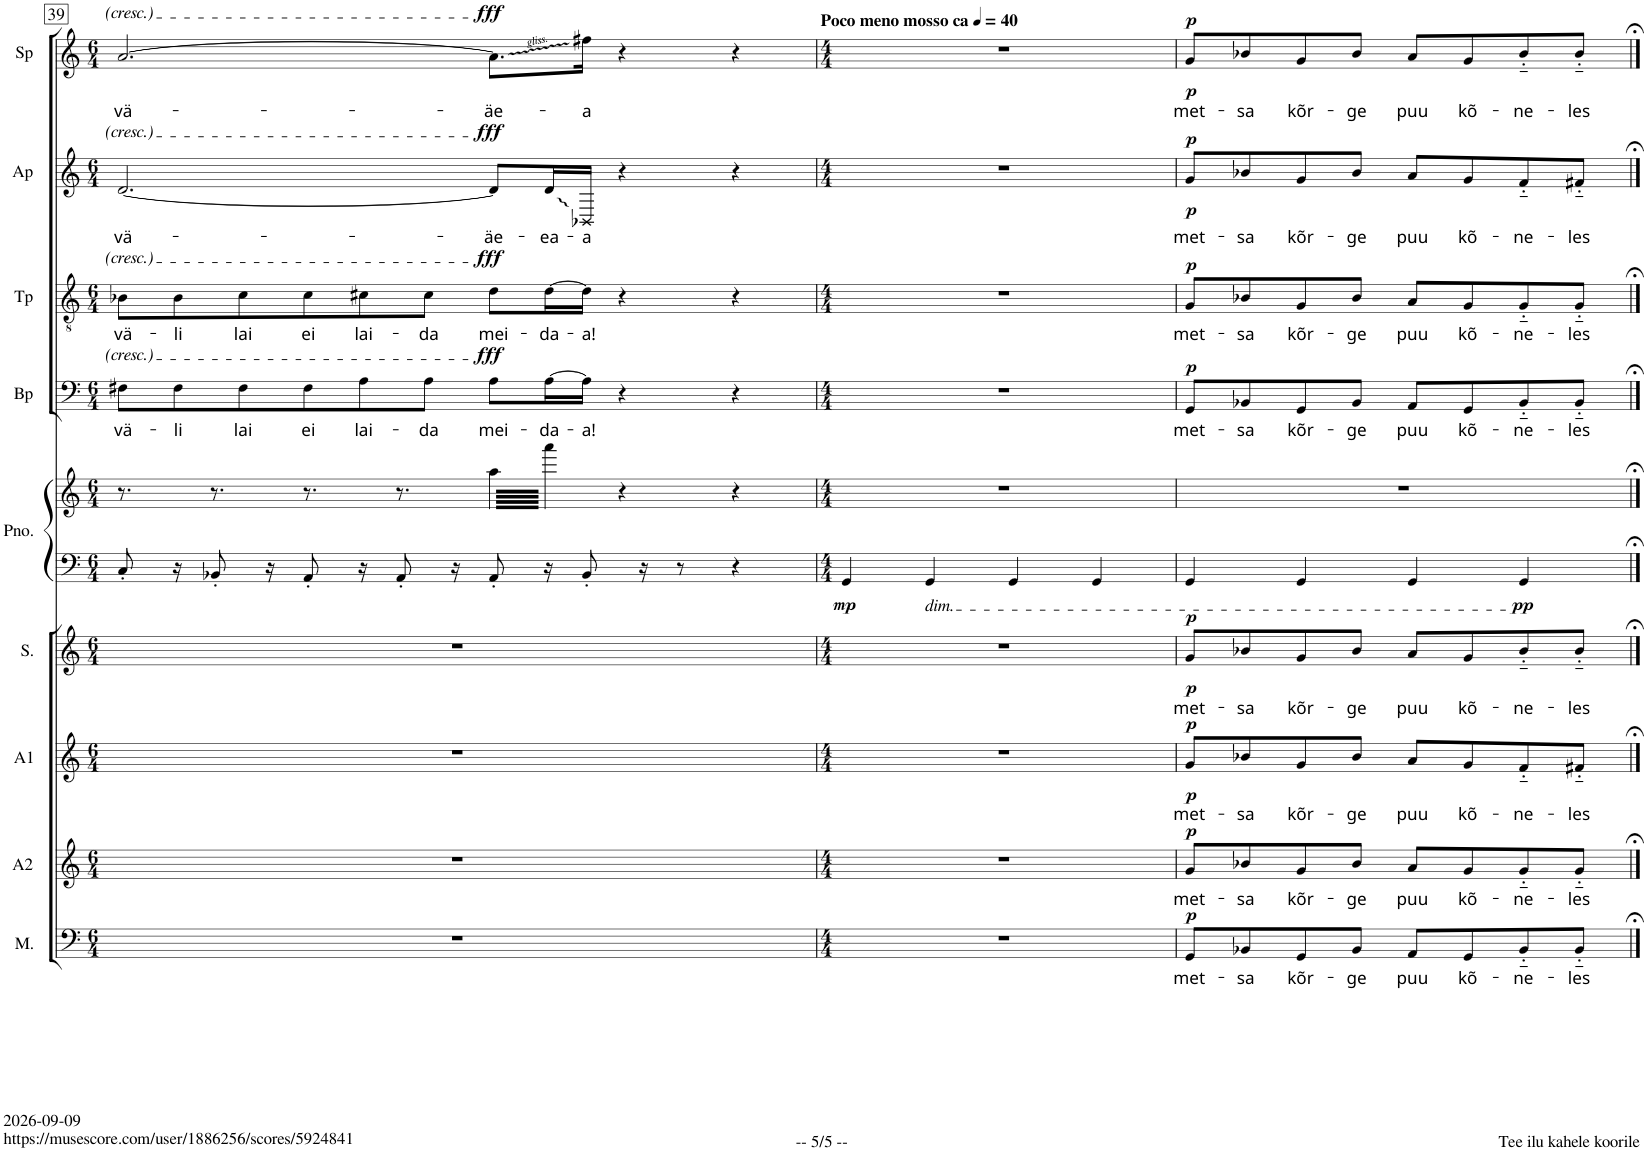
**kern	**text	**dynam	**kern	**text	**dynam	**kern	**text	**dynam	**kern	**text	**dynam	**kern	**kern	**dynam	**kern	**text	**dynam	**kern	**text	**dynam	**kern	**text	**dynam	**kern	**text	**dynam
*part9	*part9	*part9	*part8	*part8	*part8	*part7	*part7	*part7	*part6	*part6	*part6	*part5	*part5	*part5	*part4	*part4	*part4	*part3	*part3	*part3	*part2	*part2	*part2	*part1	*part1	*part1
*staff10	*staff10	*staff10	*staff9	*staff9	*staff9	*staff8	*staff8	*staff8	*staff7	*staff7	*staff7	*staff6	*staff5	*staff5/6	*staff4	*staff4	*staff4	*staff3	*staff3	*staff3	*staff2	*staff2	*staff2	*staff1	*staff1	*staff1
*I"Men	*	*	*I"Alto II	*	*	*I"Alto I	*	*	*I"Soprano	*	*	*I"Piano	*	*	*I"cp Basso	*	*	*I"cp Tenore	*	*	*I"cp Alto	*	*	*I"cp Soprano	*	*
*I'M.	*	*	*I'A2	*	*	*I'A1	*	*	*I'S.	*	*	*I'Pno.	*	*	*	*	*	*	*	*	*	*	*	*I'Sp	*	*
!!LO:PB:g=z
*clefF4	*	*	*clefG2	*	*	*clefG2	*	*	*clefG2	*	*	*clefF4	*clefG2	*	*clefF4	*	*	*clefGv2	*	*	*clefG2	*	*	*clefG2	*	*
*	*	*	*Trd1c2	*	*	*Trd1c2	*	*	*	*	*	*	*	*	*	*	*	*	*	*	*Trd1c2	*	*	*	*	*
*k[]	*	*	*k[]	*	*	*k[]	*	*	*k[]	*	*	*k[]	*k[]	*	*k[]	*	*	*k[]	*	*	*k[]	*	*	*k[]	*	*
*M6/4	*	*	*M6/4	*	*	*M6/4	*	*	*M6/4	*	*	*M6/4	*M6/4	*	*M6/4	*	*	*M6/4	*	*	*M6/4	*	*	*M6/4	*	*
=39	=39	=39	=39	=39	=39	=39	=39	=39	=39	=39	=39	=39	=39	=39	=39	=39	=39	=39	=39	=39	=39	=39	=39	=39	=39	=39
!	!	!	!	!	!	!	!	!	!	!	!	!	!	!	!	!LO:LY:b	!	!	!LO:LY:b	!	!	!LO:LY:b	!	!	!LO:LY:b	!
1.r	.	.	1.r	.	.	1.r	.	.	1.r	.	.	8C'/	8.r	.	8F#X\L	vä-	.	8B-X\L	vä-	.	[2.d/	vä-	.	[2.a/	vä-	.
!	!	!	!	!	!	!	!	!	!	!	!	!	!	!	!	!LO:LY:b	!	!	!LO:LY:b	!	!	!	!	!	!	!
.	.	.	.	.	.	.	.	.	.	.	.	16r	.	.	8F#\	-li	.	8B-\	-li	.	.	.	.	.	.	.
.	.	.	.	.	.	.	.	.	.	.	.	8BB-X'/	8.r	.	.	.	.	.	.	.	.	.	.	.	.	.
!	!	!	!	!	!	!	!	!	!	!	!	!	!	!	!	!LO:LY:b	!	!	!LO:LY:b	!	!	!	!	!	!	!
.	.	.	.	.	.	.	.	.	.	.	.	.	.	.	8F#\	lai	.	8c\	lai	.	.	.	.	.	.	.
.	.	.	.	.	.	.	.	.	.	.	.	16r	.	.	.	.	.	.	.	.	.	.	.	.	.	.
!	!	!	!	!	!	!	!	!	!	!	!	!	!	!	!	!LO:LY:b	!	!	!LO:LY:b	!	!	!	!	!	!	!
.	.	.	.	.	.	.	.	.	.	.	.	8AA'/	8.r	.	8F#\	ei	.	8c\	ei	.	.	.	.	.	.	.
!	!	!	!	!	!	!	!	!	!	!	!	!	!	!	!	!LO:LY:b	!	!	!LO:LY:b	!	!	!	!	!	!	!
.	.	.	.	.	.	.	.	.	.	.	.	16r	.	.	8A\	lai-	.	8c#X\	lai-	.	.	.	.	.	.	.
.	.	.	.	.	.	.	.	.	.	.	.	8AA'/	8.r	.	.	.	.	.	.	.	.	.	.	.	.	.
!	!	!	!	!	!	!	!	!	!	!	!	!	!	!	!	!LO:LY:b	!	!	!LO:LY:b	!	!	!	!	!	!	!
.	.	.	.	.	.	.	.	.	.	.	.	.	.	.	8A\J	-da	.	8c#\J	-da	.	.	.	.	.	.	.
.	.	.	.	.	.	.	.	.	.	.	.	16r	.	.	.	.	.	.	.	.	.	.	.	.	.	.
!	!	!	!	!	!	!	!	!	!	!	!	!	!	!	!	!LO:LY:b	!LO:DY:a	!	!LO:LY:b	!LO:DY:a	!	!LO:LY:b	!LO:DY:a	!	!LO:LY:b	!LO:DY:a
*	*	*	*	*	*	*	*	*	*	*	*	*	*tremolo	*	*	*	*	*	*	*	*	*	*	*	*	*
.	.	.	.	.	.	.	.	.	.	.	.	8AA'/	128aa\LLLLL	.	8A\L	mei-	fff	8d\L	mei-	fff	8d/L]	-äe-	fff	8.a\L]	-äe-	fff
.	.	.	.	.	.	.	.	.	.	.	.	.	128aaa\	.	.	.	.	.	.	.	.	.	.	.	.	.
.	.	.	.	.	.	.	.	.	.	.	.	.	128aa\	.	.	.	.	.	.	.	.	.	.	.	.	.
.	.	.	.	.	.	.	.	.	.	.	.	.	128aaa\	.	.	.	.	.	.	.	.	.	.	.	.	.
.	.	.	.	.	.	.	.	.	.	.	.	.	128aa\	.	.	.	.	.	.	.	.	.	.	.	.	.
.	.	.	.	.	.	.	.	.	.	.	.	.	128aaa\	.	.	.	.	.	.	.	.	.	.	.	.	.
.	.	.	.	.	.	.	.	.	.	.	.	.	128aa\	.	.	.	.	.	.	.	.	.	.	.	.	.
.	.	.	.	.	.	.	.	.	.	.	.	.	128aaa\	.	.	.	.	.	.	.	.	.	.	.	.	.
.	.	.	.	.	.	.	.	.	.	.	.	.	128aa\	.	.	.	.	.	.	.	.	.	.	.	.	.
.	.	.	.	.	.	.	.	.	.	.	.	.	128aaa\	.	.	.	.	.	.	.	.	.	.	.	.	.
.	.	.	.	.	.	.	.	.	.	.	.	.	128aa\	.	.	.	.	.	.	.	.	.	.	.	.	.
.	.	.	.	.	.	.	.	.	.	.	.	.	128aaa\	.	.	.	.	.	.	.	.	.	.	.	.	.
.	.	.	.	.	.	.	.	.	.	.	.	.	128aa\	.	.	.	.	.	.	.	.	.	.	.	.	.
.	.	.	.	.	.	.	.	.	.	.	.	.	128aaa\	.	.	.	.	.	.	.	.	.	.	.	.	.
.	.	.	.	.	.	.	.	.	.	.	.	.	128aa\	.	.	.	.	.	.	.	.	.	.	.	.	.
.	.	.	.	.	.	.	.	.	.	.	.	.	128aaa\	.	.	.	.	.	.	.	.	.	.	.	.	.
!	!	!	!	!	!	!	!	!	!	!	!	!	!	!	!	!LO:LY:b	!	!	!LO:LY:b	!	!	!LO:LY:b	!	!	!	!
.	.	.	.	.	.	.	.	.	.	.	.	16r	128aa\	.	[16A\L	-da-	.	[16d\L	-da-	.	16d/L	ea-	.	.	.	.
.	.	.	.	.	.	.	.	.	.	.	.	.	128aaa\	.	.	.	.	.	.	.	.	.	.	.	.	.
.	.	.	.	.	.	.	.	.	.	.	.	.	128aa\	.	.	.	.	.	.	.	.	.	.	.	.	.
.	.	.	.	.	.	.	.	.	.	.	.	.	128aaa\	.	.	.	.	.	.	.	.	.	.	.	.	.
.	.	.	.	.	.	.	.	.	.	.	.	.	128aa\	.	.	.	.	.	.	.	.	.	.	.	.	.
.	.	.	.	.	.	.	.	.	.	.	.	.	128aaa\	.	.	.	.	.	.	.	.	.	.	.	.	.
.	.	.	.	.	.	.	.	.	.	.	.	.	128aa\	.	.	.	.	.	.	.	.	.	.	.	.	.
.	.	.	.	.	.	.	.	.	.	.	.	.	128aaa\	.	.	.	.	.	.	.	.	.	.	.	.	.
!	!	!	!	!	!	!	!	!	!	!	!	!	!	!	!	!LO:LY:b	!	!	!LO:LY:b	!	!	!LO:LY:b	!	!	!LO:LY:b	!
.	.	.	.	.	.	.	.	.	.	.	.	8BB-'/	128aa\	.	16A\JJ]	-a!	.	16d\JJ]	-a!	.	16BB-X/JJ	-a	.	16ff#X\Jk	-a	.
.	.	.	.	.	.	.	.	.	.	.	.	.	128aaa\	.	.	.	.	.	.	.	.	.	.	.	.	.
.	.	.	.	.	.	.	.	.	.	.	.	.	128aa\	.	.	.	.	.	.	.	.	.	.	.	.	.
.	.	.	.	.	.	.	.	.	.	.	.	.	128aaa\	.	.	.	.	.	.	.	.	.	.	.	.	.
.	.	.	.	.	.	.	.	.	.	.	.	.	128aa\	.	.	.	.	.	.	.	.	.	.	.	.	.
.	.	.	.	.	.	.	.	.	.	.	.	.	128aaa\	.	.	.	.	.	.	.	.	.	.	.	.	.
.	.	.	.	.	.	.	.	.	.	.	.	.	128aa\	.	.	.	.	.	.	.	.	.	.	.	.	.
.	.	.	.	.	.	.	.	.	.	.	.	.	128aaa\JJJJJ	.	.	.	.	.	.	.	.	.	.	.	.	.
*	*	*	*	*	*	*	*	*	*	*	*	*	*Xtremolo	*	*	*	*	*	*	*	*	*	*	*	*	*
.	.	.	.	.	.	.	.	.	.	.	.	.	4r	.	4r	.	.	4r	.	.	4r	.	.	4r	.	.
.	.	.	.	.	.	.	.	.	.	.	.	.	.	.	.	.	.	.	.	.	.	.	.	.	.	.
.	.	.	.	.	.	.	.	.	.	.	.	.	.	.	.	.	.	.	.	.	.	.	.	.	.	.
.	.	.	.	.	.	.	.	.	.	.	.	.	.	.	.	.	.	.	.	.	.	.	.	.	.	.
.	.	.	.	.	.	.	.	.	.	.	.	.	.	.	.	.	.	.	.	.	.	.	.	.	.	.
.	.	.	.	.	.	.	.	.	.	.	.	.	.	.	.	.	.	.	.	.	.	.	.	.	.	.
.	.	.	.	.	.	.	.	.	.	.	.	.	.	.	.	.	.	.	.	.	.	.	.	.	.	.
.	.	.	.	.	.	.	.	.	.	.	.	.	.	.	.	.	.	.	.	.	.	.	.	.	.	.
.	.	.	.	.	.	.	.	.	.	.	.	16r	.	.	.	.	.	.	.	.	.	.	.	.	.	.
.	.	.	.	.	.	.	.	.	.	.	.	.	.	.	.	.	.	.	.	.	.	.	.	.	.	.
.	.	.	.	.	.	.	.	.	.	.	.	.	.	.	.	.	.	.	.	.	.	.	.	.	.	.
.	.	.	.	.	.	.	.	.	.	.	.	.	.	.	.	.	.	.	.	.	.	.	.	.	.	.
.	.	.	.	.	.	.	.	.	.	.	.	.	.	.	.	.	.	.	.	.	.	.	.	.	.	.
.	.	.	.	.	.	.	.	.	.	.	.	.	.	.	.	.	.	.	.	.	.	.	.	.	.	.
.	.	.	.	.	.	.	.	.	.	.	.	.	.	.	.	.	.	.	.	.	.	.	.	.	.	.
.	.	.	.	.	.	.	.	.	.	.	.	.	.	.	.	.	.	.	.	.	.	.	.	.	.	.
.	.	.	.	.	.	.	.	.	.	.	.	8r	.	.	.	.	.	.	.	.	.	.	.	.	.	.
.	.	.	.	.	.	.	.	.	.	.	.	4r	4r	.	4r	.	.	4r	.	.	4r	.	.	4r	.	.
=40	=40	=40	=40	=40	=40	=40	=40	=40	=40	=40	=40	=40	=40	=40	=40	=40	=40	=40	=40	=40	=40	=40	=40	=40	=40	=40
*M4/4	*	*	*M4/4	*	*	*M4/4	*	*	*M4/4	*	*	*M4/4	*M4/4	*	*M4/4	*	*	*M4/4	*	*	*M4/4	*	*	*M4/4	*	*
*	*	*	*	*	*	*	*	*	*	*	*	*	*	*	*	*	*	*	*	*	*	*	*	*MM40	*	*
!	!	!	!	!	!	!	!	!	!	!	!	!	!	!	!	!	!	!	!	!	!	!	!	!LO:TX:a:B:t=Poco meno mosso ca	!	!
!	!	!	!	!	!	!	!	!	!	!	!	!	!	!LO:DY:b=2	!	!	!	!	!	!	!	!	!	!	!	!
1r	.	.	1r	.	.	1r	.	.	1r	.	.	4GG/	1r	mp	1r	.	.	1r	.	.	1r	.	.	1r	.	.
!	!	!	!	!	!	!	!	!	!	!	!	!LO:TX:b:i:t=dim.	!	!	!	!	!	!	!	!	!	!	!	!	!	!
.	.	.	.	.	.	.	.	.	.	.	.	4GG/	.	.	.	.	.	.	.	.	.	.	.	.	.	.
.	.	.	.	.	.	.	.	.	.	.	.	4GG/	.	.	.	.	.	.	.	.	.	.	.	.	.	.
.	.	.	.	.	.	.	.	.	.	.	.	4GG/	.	.	.	.	.	.	.	.	.	.	.	.	.	.
=41	=41	=41	=41	=41	=41	=41	=41	=41	=41	=41	=41	=41	=41	=41	=41	=41	=41	=41	=41	=41	=41	=41	=41	=41	=41	=41
!	!LO:LY:b	!LO:DY:a	!	!LO:LY:b	!LO:DY:a	!	!LO:LY:b	!LO:DY:a	!	!LO:LY:b	!	!	!	!	!	!LO:LY:b	!	!	!LO:LY:b	!	!	!LO:LY:b	!	!	!LO:LY:b	!
!	!	!	!	!	!	!	!	!LO:DY:n=1:b	!	!	!LO:DY:a	!	!	!	!	!	!	!	!	!	!	!	!	!	!	!
!	!	!	!	!	!	!	!	!	!	!	!LO:DY:n=1:b	!	!	!	!	!	!LO:DY:a	!	!	!LO:DY:a	!	!	!LO:DY:a	!	!	!
!	!	!	!	!	!	!	!	!	!	!	!	!	!	!	!	!	!	!	!	!	!	!	!LO:DY:n=1:b	!	!	!LO:DY:a
!	!	!	!	!	!	!	!	!	!	!	!	!	!	!	!	!	!	!	!	!	!	!	!	!	!	!LO:DY:n=1:b
8GG/L	met-	p	8g/L	met-	p	8g/L	met-	p p	8g/L	met-	p p	4GG/	1r	.	8GG/L	met-	p	8G/L	met-	p	8g/L	met-	p p	8g/L	met-	p p
!	!LO:LY:b	!	!	!LO:LY:b	!	!	!LO:LY:b	!	!	!LO:LY:b	!	!	!	!	!	!LO:LY:b	!	!	!LO:LY:b	!	!	!LO:LY:b	!	!	!LO:LY:b	!
8BB-X/	-sa	.	8b-X/	-sa	.	8b-X/	-sa	.	8b-X/	-sa	.	.	.	.	8BB-X/	-sa	.	8B-X/	-sa	.	8b-X/	-sa	.	8b-X/	-sa	.
!	!LO:LY:b	!	!	!LO:LY:b	!	!	!LO:LY:b	!	!	!LO:LY:b	!	!	!	!	!	!LO:LY:b	!	!	!LO:LY:b	!	!	!LO:LY:b	!	!	!LO:LY:b	!
8GG/	kõr-	.	8g/	kõr-	.	8g/	kõr-	.	8g/	kõr-	.	4GG/	.	.	8GG/	kõr-	.	8G/	kõr-	.	8g/	kõr-	.	8g/	kõr-	.
!	!LO:LY:b	!	!	!LO:LY:b	!	!	!LO:LY:b	!	!	!LO:LY:b	!	!	!	!	!	!LO:LY:b	!	!	!LO:LY:b	!	!	!LO:LY:b	!	!	!LO:LY:b	!
8BB-/J	-ge	.	8b-/J	-ge	.	8b-/J	-ge	.	8b-/J	-ge	.	.	.	.	8BB-/J	-ge	.	8B-/J	-ge	.	8b-/J	-ge	.	8b-/J	-ge	.
!	!LO:LY:b	!	!	!LO:LY:b	!	!	!LO:LY:b	!	!	!LO:LY:b	!	!	!	!	!	!LO:LY:b	!	!	!LO:LY:b	!	!	!LO:LY:b	!	!	!LO:LY:b	!
8AA/L	puu	.	8a/L	puu	.	8a/L	puu	.	8a/L	puu	.	4GG/	.	.	8AA/L	puu	.	8A/L	puu	.	8a/L	puu	.	8a/L	puu	.
!	!LO:LY:b	!	!	!LO:LY:b	!	!	!LO:LY:b	!	!	!LO:LY:b	!	!	!	!	!	!LO:LY:b	!	!	!LO:LY:b	!	!	!LO:LY:b	!	!	!LO:LY:b	!
8GG/	kõ-	.	8g/	kõ-	.	8g/	kõ-	.	8g/	kõ-	.	.	.	.	8GG/	kõ-	.	8G/	kõ-	.	8g/	kõ-	.	8g/	kõ-	.
!	!LO:LY:b	!	!	!LO:LY:b	!	!	!LO:LY:b	!	!	!LO:LY:b	!	!	!	!LO:DY:b=2	!	!LO:LY:b	!	!	!LO:LY:b	!	!	!LO:LY:b	!	!	!LO:LY:b	!
8BB-'~/	-ne-	.	8g'~/	-ne-	.	8f'~/	-ne-	.	8b-'~/	-ne-	.	4GG/	.	pp	8BB-'~/	-ne-	.	8G'~/	-ne-	.	8f'~/	-ne-	.	8b-'~/	-ne-	.
!	!LO:LY:b	!	!	!LO:LY:b	!	!	!LO:LY:b	!	!	!LO:LY:b	!	!	!	!	!	!LO:LY:b	!	!	!LO:LY:b	!	!	!LO:LY:b	!	!	!LO:LY:b	!
8BB-'~/J	-les	.	8g'~/J	-les	.	8f#X'~/J	-les	.	8b-'~/J	-les	.	.	.	.	8BB-'~/J	-les	.	8G'~/J	-les	.	8f#X'~/J	-les	.	8b-'~/J	-les	.
==	==	==	==	==	==	==	==	==	==	==	==	==	==	==	==	==	==	==	==	==	==	==	==	==	==	==
*-	*-	*-	*-	*-	*-	*-	*-	*-	*-	*-	*-	*-	*-	*-	*-	*-	*-	*-	*-	*-	*-	*-	*-	*-	*-	*-
